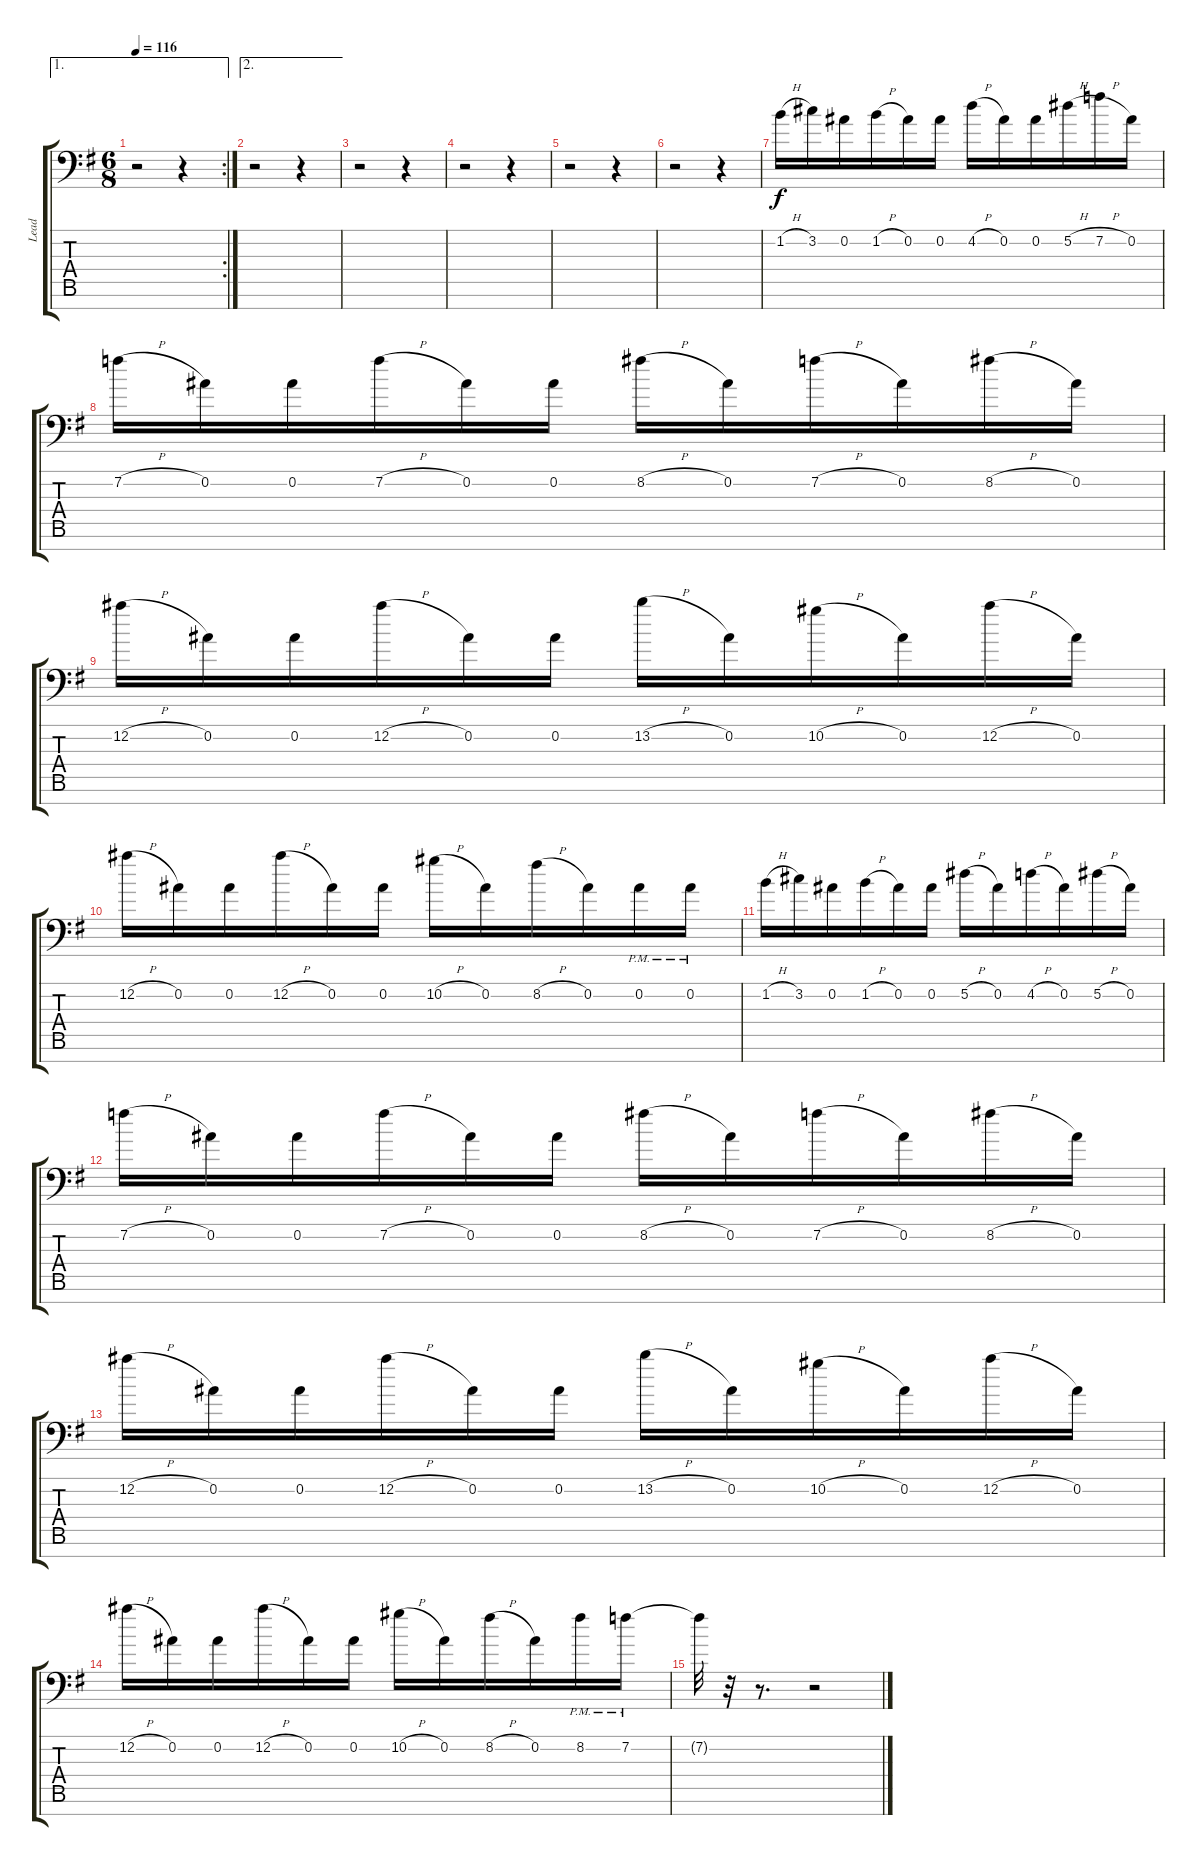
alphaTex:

\track ("Lead" "Lead") {instrument distortionguitar}
\staff {score tabs}
\tuning (Eb4 Bb3 Gb3 Db3 Ab2 Eb2 Bb1) {hide}
\ae 1
\rc 2
\ts (6 8)
\tempo 116
\clef f4
\ks g
r.2{dy mf} r.4 |
\ae 2
r.2 r.4 |
r.2 r.4 |
r.2 r.4 |
r.2 r.4 |
r.2 r.4 |
1.2{h}.16{dy f} 3.2.16 0.2.16 1.2{h}.16 0.2.16 0.2.16 4.2{h}.16 0.2.16 0.2.16 5.2{h}.16 7.2{h}.16 0.2.16 |
7.2{h}.16 0.2.16 0.2.16 7.2{h}.16 0.2.16 0.2.16 8.2{h}.16 0.2.16 7.2{h}.16 0.2.16 8.2{h}.16 0.2.16 |
12.2{h}.16 0.2.16 0.2.16 12.2{h}.16 0.2.16 0.2.16 13.2{h}.16 0.2.16 10.2{h}.16 0.2.16 12.2{h}.16 0.2.16 |
12.2{h}.16 0.2.16 0.2.16 12.2{h}.16 0.2.16 0.2.16 10.2{h}.16 0.2.16 8.2{h}.16 0.2.16 0.2{pm}.16 0.2{pm}.16 |
1.2{h}.16 3.2.16 0.2.16 1.2{h}.16 0.2.16 0.2.16 5.2{h}.16 0.2.16 4.2{h}.16 0.2.16 5.2{h}.16 0.2.16 |
7.2{h}.16 0.2.16 0.2.16 7.2{h}.16 0.2.16 0.2.16 8.2{h}.16 0.2.16 7.2{h}.16 0.2.16 8.2{h}.16 0.2.16 |
12.2{h}.16 0.2.16 0.2.16 12.2{h}.16 0.2.16 0.2.16 13.2{h}.16 0.2.16 10.2{h}.16 0.2.16 12.2{h}.16 0.2.16 |
12.2{h}.16 0.2.16 0.2.16 12.2{h}.16 0.2.16 0.2.16 10.2{h}.16 0.2.16 8.2{h}.16 0.2.16 8.2{pm}.16 7.2{pm}.16 |
7.2{t}.32 r.32 r.8{d} r.2
